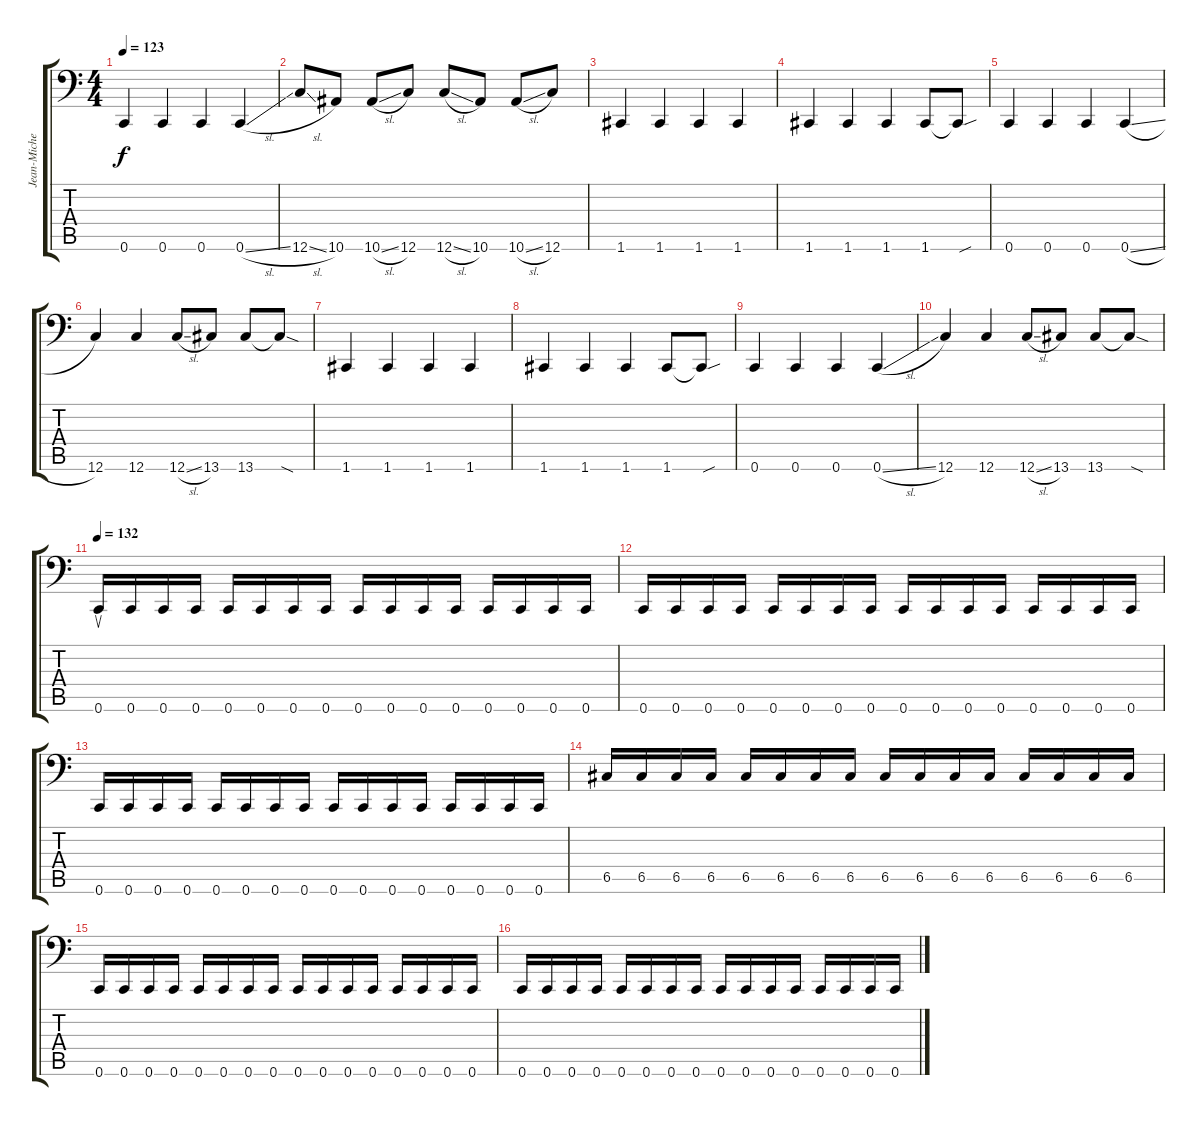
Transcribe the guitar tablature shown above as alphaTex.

\track ("Jean-Michel Labadie" "Jean-Miche") {instrument electricbasspick}
\staff {score tabs}
\tuning (D3 A2 F2 C2 G1 C1) {hide}
\ts (4 4)
\tempo 123
\clef f4
\ks c
0.6.4{dy f} 0.6.4 0.6.4 0.6{sl}.4 |
12.6{sl}.8 10.6.8 10.6{sl}.8 12.6.8 12.6{sl}.8 10.6.8 10.6{sl}.8 12.6.8 |
1.6.4 1.6.4 1.6.4 1.6.4 |
1.6.4 1.6.4 1.6.4 1.6.8 1.6{sou t}.8 |
0.6.4 0.6.4 0.6.4 0.6{sl}.4 |
12.6.4 12.6.4 12.6{sl}.8 13.6.8 13.6.8 13.6{sod t}.8 |
1.6.4 1.6.4 1.6.4 1.6.4 |
1.6.4 1.6.4 1.6.4 1.6.8 1.6{sou t}.8 |
0.6.4 0.6.4 0.6.4 0.6{sl}.4 |
12.6.4 12.6.4 12.6{sl}.8 13.6.8 13.6.8 13.6{sod t}.8 |
\tempo 132
0.6.16{su} 0.6.16 0.6.16 0.6.16 0.6.16 0.6.16 0.6.16 0.6.16 0.6.16 0.6.16 0.6.16 0.6.16 0.6.16 0.6.16 0.6.16 0.6.16 |
0.6.16 0.6.16 0.6.16 0.6.16 0.6.16 0.6.16 0.6.16 0.6.16 0.6.16 0.6.16 0.6.16 0.6.16 0.6.16 0.6.16 0.6.16 0.6.16 |
0.6.16 0.6.16 0.6.16 0.6.16 0.6.16 0.6.16 0.6.16 0.6.16 0.6.16 0.6.16 0.6.16 0.6.16 0.6.16 0.6.16 0.6.16 0.6.16 |
6.5.16 6.5.16 6.5.16 6.5.16 6.5.16 6.5.16 6.5.16 6.5.16 6.5.16 6.5.16 6.5.16 6.5.16 6.5.16 6.5.16 6.5.16 6.5.16 |
0.6.16 0.6.16 0.6.16 0.6.16 0.6.16 0.6.16 0.6.16 0.6.16 0.6.16 0.6.16 0.6.16 0.6.16 0.6.16 0.6.16 0.6.16 0.6.16 |
0.6.16 0.6.16 0.6.16 0.6.16 0.6.16 0.6.16 0.6.16 0.6.16 0.6.16 0.6.16 0.6.16 0.6.16 0.6.16 0.6.16 0.6.16 0.6.16
